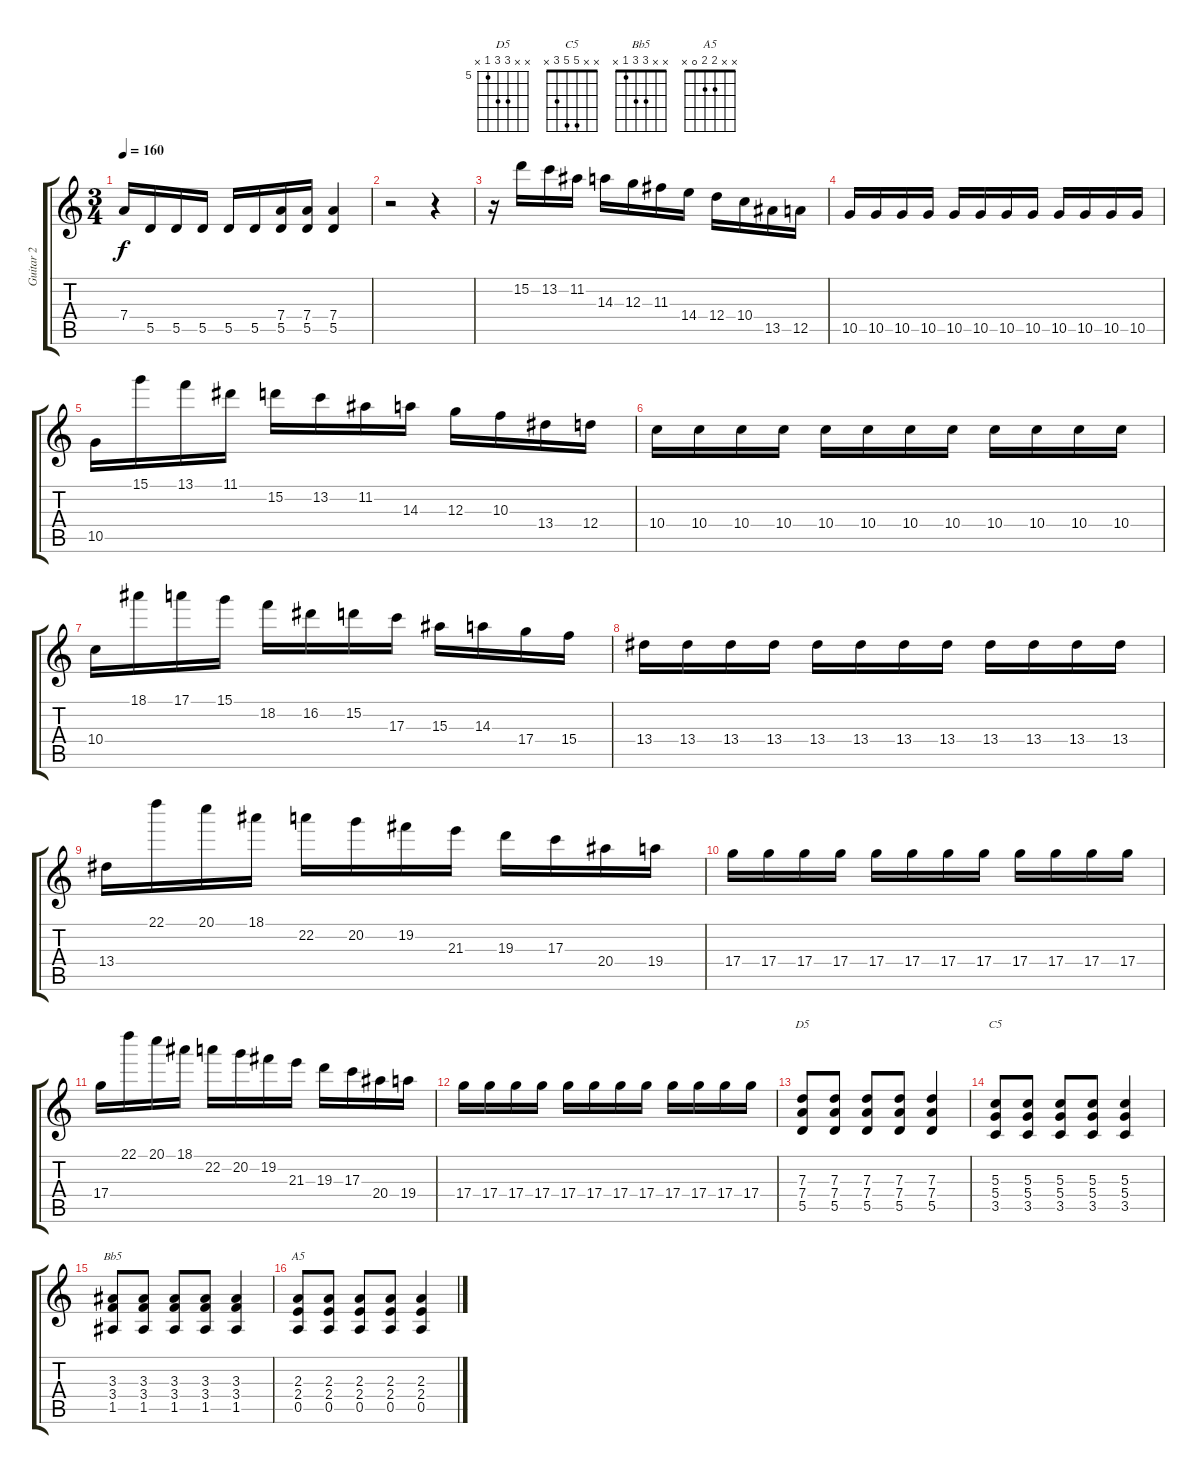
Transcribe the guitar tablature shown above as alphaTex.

\track ("Guitar 2" "Guitar 2") {instrument distortionguitar}
\staff {score tabs}
\tuning (E4 B3 G3 D3 A2 E2) {hide}
\chord ("D5" x x 7 7 5 x) {firstfret 5}
\chord ("C5" x x 5 5 3 x)
\chord ("Bb5" x x 3 3 1 x)
\chord ("A5" x x 2 2 0 x)
\ts (3 4)
\tempo 160
\clef g2
\ks c
7.4.16{dy f} 5.5.16 5.5.16 5.5.16 5.5.16 5.5.16 (7.4 5.5).16 (7.4 5.5).16 (7.4 5.5).4 |
r.2 r.4 |
r.16 15.2.16 13.2.16 11.2.16 14.3.16 12.3.16 11.3.16 14.4.16 12.4.16 10.4.16 13.5.16 12.5.16 |
10.5.16 10.5.16 10.5.16 10.5.16 10.5.16 10.5.16 10.5.16 10.5.16 10.5.16 10.5.16 10.5.16 10.5.16 |
10.5.16 15.1.16 13.1.16 11.1.16 15.2.16 13.2.16 11.2.16 14.3.16 12.3.16 10.3.16 13.4.16 12.4.16 |
10.4.16 10.4.16 10.4.16 10.4.16 10.4.16 10.4.16 10.4.16 10.4.16 10.4.16 10.4.16 10.4.16 10.4.16 |
10.4.16 18.1.16 17.1.16 15.1.16 18.2.16 16.2.16 15.2.16 17.3.16 15.3.16 14.3.16 17.4.16 15.4.16 |
13.4.16 13.4.16 13.4.16 13.4.16 13.4.16 13.4.16 13.4.16 13.4.16 13.4.16 13.4.16 13.4.16 13.4.16 |
13.4.16 22.1.16 20.1.16 18.1.16 22.2.16 20.2.16 19.2.16 21.3.16 19.3.16 17.3.16 20.4.16 19.4.16 |
17.4.16 17.4.16 17.4.16 17.4.16 17.4.16 17.4.16 17.4.16 17.4.16 17.4.16 17.4.16 17.4.16 17.4.16 |
17.4.16 22.1.16 20.1.16 18.1.16 22.2.16 20.2.16 19.2.16 21.3.16 19.3.16 17.3.16 20.4.16 19.4.16 |
17.4.16 17.4.16 17.4.16 17.4.16 17.4.16 17.4.16 17.4.16 17.4.16 17.4.16 17.4.16 17.4.16 17.4.16 |
(7.3 7.4 5.5).8{ch "D5"} (7.3 7.4 5.5).8 (7.3 7.4 5.5).8 (7.3 7.4 5.5).8 (7.3 7.4 5.5).4 |
(5.3 5.4 3.5).8{ch "C5"} (5.3 5.4 3.5).8 (5.3 5.4 3.5).8 (5.3 5.4 3.5).8 (5.3 5.4 3.5).4 |
(3.3 3.4 1.5).8{ch "Bb5"} (3.3 3.4 1.5).8 (3.3 3.4 1.5).8 (3.3 3.4 1.5).8 (3.3 3.4 1.5).4 |
(2.3 2.4 0.5).8{ch "A5"} (2.3 2.4 0.5).8 (2.3 2.4 0.5).8 (2.3 2.4 0.5).8 (2.3 2.4 0.5).4
